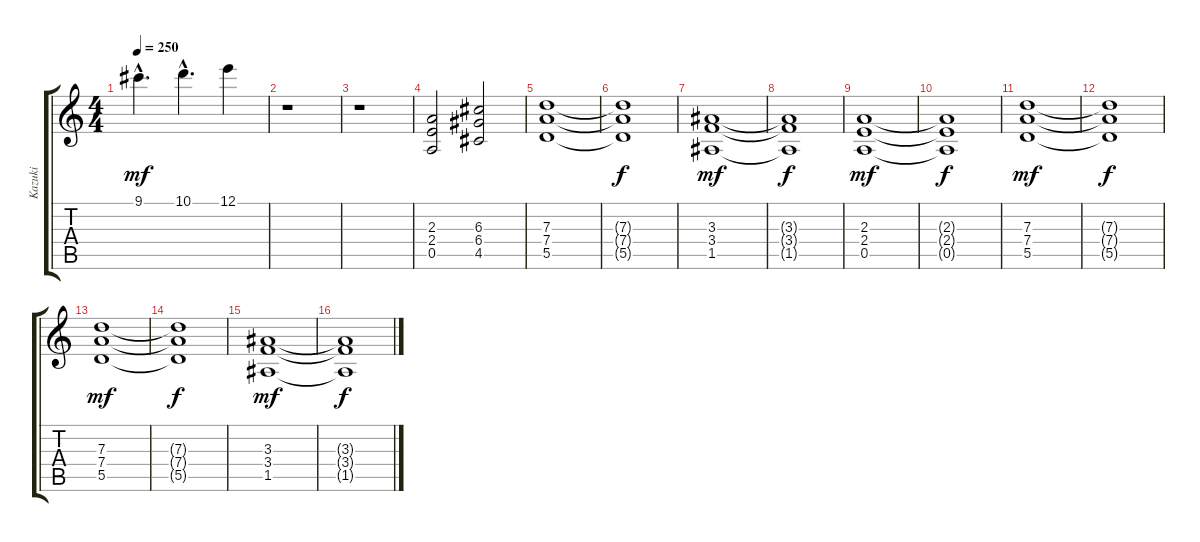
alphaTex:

\track ("Kazuki" "Kazuki") {instrument electricguitarclean}
\staff {score tabs}
\tuning (E4 B3 G3 D3 A2 E2) {hide}
\ts (4 4)
\tempo 250
\clef g2
\ks c
9.1{hac}.4{d dy mf} 10.1{hac}.4{d} 12.1.4 |
r.1 |
r.1{volume 12 instrument distortionguitar} |
(2.3 2.4 0.5).2 (6.3 6.4 4.5).2 |
(7.3 7.4 5.5).1 |
(7.3{t} 7.4{t} 5.5{t}).1{dy f} |
(3.3 3.4 1.5).1{dy mf} |
(3.3{t} 3.4{t} 1.5{t}).1{dy f} |
(2.3 2.4 0.5).1{dy mf} |
(2.3{t} 2.4{t} 0.5{t}).1{dy f} |
(7.3 7.4 5.5).1{dy mf} |
(7.3{t} 7.4{t} 5.5{t}).1{dy f} |
(7.3 7.4 5.5).1{dy mf} |
(7.3{t} 7.4{t} 5.5{t}).1{dy f} |
(3.3 3.4 1.5).1{dy mf} |
(3.3{t} 3.4{t} 1.5{t}).1{dy f}
